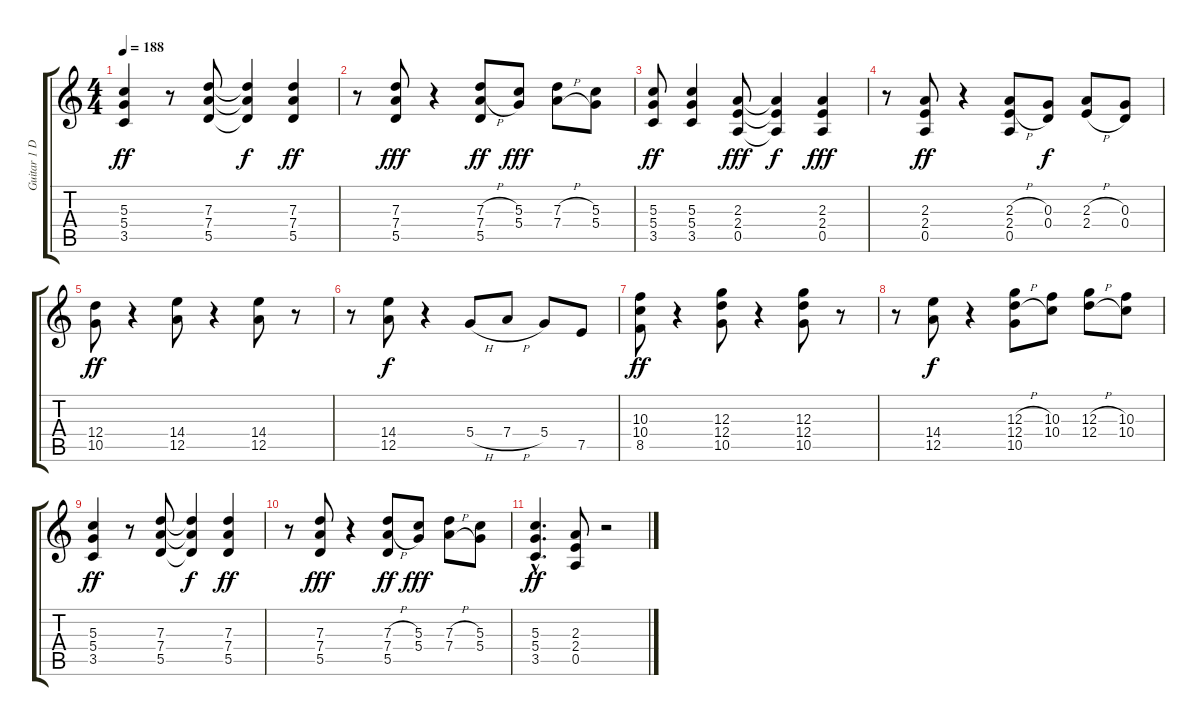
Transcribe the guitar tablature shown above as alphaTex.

\track ("Guitar 1 Dave Murray" "Guitar 1 D") {instrument distortionguitar}
\staff {score tabs}
\tuning (E4 B3 G3 D3 A2 E2) {hide}
\ts (4 4)
\tempo 188
\clef g2
\ks c
(5.3 5.4 3.5).4{dy ff} r.8 (7.3 7.4 5.5).8 (7.3{t} 7.4{t} 5.5{t}).4{dy f} (7.3 7.4 5.5).4{dy ff} |
r.8 (7.3 7.4 5.5).8{dy fff} r.4 (7.3{h} 7.4{h} 5.5).8{dy ff} (5.3 5.4).8{dy fff} (7.3{h} 7.4{h}).8 (5.3 5.4).8 |
(5.3 5.4 3.5).8{dy ff} (5.3 5.4 3.5).4 (2.3 2.4 0.5).8{dy fff} (2.3{t} 2.4{t} 0.5{t}).4{dy f} (2.3 2.4 0.5).4{dy fff} |
r.8 (2.3 2.4 0.5).8{dy ff} r.4 (2.3{h} 2.4{h} 0.5).8 (0.3 0.4).8{dy f} (2.3{h} 2.4{h}).8 (0.3 0.4).8 |
(12.4 10.5).8{dy ff} r.4 (14.4 12.5).8 r.4 (14.4 12.5).8 r.8 |
r.8 (14.4 12.5).8{dy f} r.4 5.4{h}.8 7.4{h}.8 5.4.8 7.5.8 |
(10.3 10.4 8.5).8{dy ff} r.4 (12.3 12.4 10.5).8 r.4 (12.3 12.4 10.5).8 r.8 |
r.8 (14.4 12.5).8{dy f} r.4 (12.3{h} 12.4{h} 10.5).8 (10.3 10.4).8 (12.3{h} 12.4{h}).8 (10.3 10.4).8 |
(5.3 5.4 3.5).4{dy ff} r.8 (7.3 7.4 5.5).8 (7.3{t} 7.4{t} 5.5{t}).4{dy f} (7.3 7.4 5.5).4{dy ff} |
r.8 (7.3 7.4 5.5).8{dy fff} r.4 (7.3{h} 7.4{h} 5.5).8{dy ff} (5.3 5.4).8{dy fff} (7.3{h} 7.4{h}).8 (5.3 5.4).8 |
(5.3{hac} 5.4{hac} 3.5{hac}).4{d dy ff} (2.3 2.4 0.5).8 r.2
